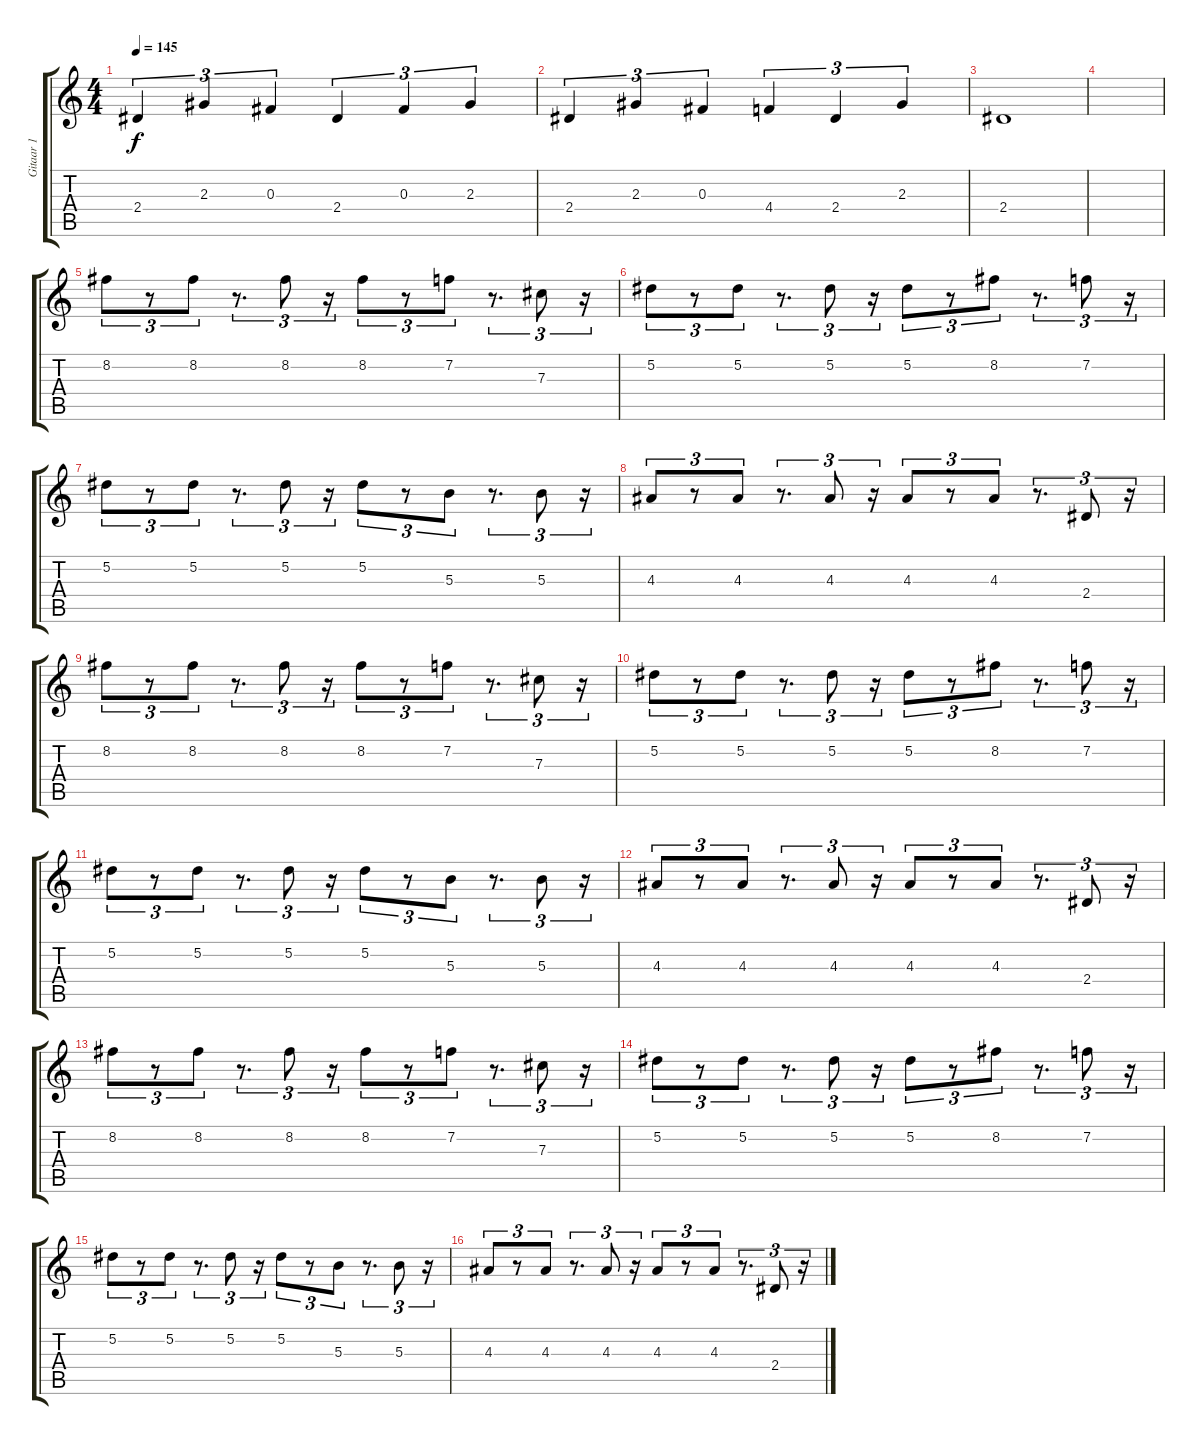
\track ("Gitaar 1" "Gitaar 1") {instrument distortionguitar}
\staff {score tabs}
\tuning (Eb4 Bb3 Gb3 Db3 Ab2 Db2) {hide}
\ts (4 4)
\tempo 145
\clef g2
\ks c
2.4.4{tu (3 2) dy f} 2.3.4{tu (3 2)} 0.3.4{tu (3 2)} 2.4.4{tu (3 2)} 0.3.4{tu (3 2)} 2.3.4{tu (3 2)} |
2.4.4{tu (3 2)} 2.3.4{tu (3 2)} 0.3.4{tu (3 2)} 4.4.4{tu (3 2)} 2.4.4{tu (3 2)} 2.3.4{tu (3 2)} |
2.4.1 |
|
8.2.8{tu (3 2)} r.8{tu (3 2)} 8.2.8{tu (3 2)} r.8{d tu (3 2)} 8.2.8{tu (3 2)} r.16{tu (3 2)} 8.2.8{tu (3 2)} r.8{tu (3 2)} 7.2.8{tu (3 2)} r.8{d tu (3 2)} 7.3.8{tu (3 2)} r.16{tu (3 2)} |
5.2.8{tu (3 2)} r.8{tu (3 2)} 5.2.8{tu (3 2)} r.8{d tu (3 2)} 5.2.8{tu (3 2)} r.16{tu (3 2)} 5.2.8{tu (3 2)} r.8{tu (3 2)} 8.2.8{tu (3 2)} r.8{d tu (3 2)} 7.2.8{tu (3 2)} r.16{tu (3 2)} |
5.2.8{tu (3 2)} r.8{tu (3 2)} 5.2.8{tu (3 2)} r.8{d tu (3 2)} 5.2.8{tu (3 2)} r.16{tu (3 2)} 5.2.8{tu (3 2)} r.8{tu (3 2)} 5.3.8{tu (3 2)} r.8{d tu (3 2)} 5.3.8{tu (3 2)} r.16{tu (3 2)} |
4.3.8{tu (3 2)} r.8{tu (3 2)} 4.3.8{tu (3 2)} r.8{d tu (3 2)} 4.3.8{tu (3 2)} r.16{tu (3 2)} 4.3.8{tu (3 2)} r.8{tu (3 2)} 4.3.8{tu (3 2)} r.8{d tu (3 2)} 2.4.8{tu (3 2)} r.16{tu (3 2)} |
8.2.8{tu (3 2)} r.8{tu (3 2)} 8.2.8{tu (3 2)} r.8{d tu (3 2)} 8.2.8{tu (3 2)} r.16{tu (3 2)} 8.2.8{tu (3 2)} r.8{tu (3 2)} 7.2.8{tu (3 2)} r.8{d tu (3 2)} 7.3.8{tu (3 2)} r.16{tu (3 2)} |
5.2.8{tu (3 2)} r.8{tu (3 2)} 5.2.8{tu (3 2)} r.8{d tu (3 2)} 5.2.8{tu (3 2)} r.16{tu (3 2)} 5.2.8{tu (3 2)} r.8{tu (3 2)} 8.2.8{tu (3 2)} r.8{d tu (3 2)} 7.2.8{tu (3 2)} r.16{tu (3 2)} |
5.2.8{tu (3 2)} r.8{tu (3 2)} 5.2.8{tu (3 2)} r.8{d tu (3 2)} 5.2.8{tu (3 2)} r.16{tu (3 2)} 5.2.8{tu (3 2)} r.8{tu (3 2)} 5.3.8{tu (3 2)} r.8{d tu (3 2)} 5.3.8{tu (3 2)} r.16{tu (3 2)} |
4.3.8{tu (3 2)} r.8{tu (3 2)} 4.3.8{tu (3 2)} r.8{d tu (3 2)} 4.3.8{tu (3 2)} r.16{tu (3 2)} 4.3.8{tu (3 2)} r.8{tu (3 2)} 4.3.8{tu (3 2)} r.8{d tu (3 2)} 2.4.8{tu (3 2)} r.16{tu (3 2)} |
8.2.8{tu (3 2)} r.8{tu (3 2)} 8.2.8{tu (3 2)} r.8{d tu (3 2)} 8.2.8{tu (3 2)} r.16{tu (3 2)} 8.2.8{tu (3 2)} r.8{tu (3 2)} 7.2.8{tu (3 2)} r.8{d tu (3 2)} 7.3.8{tu (3 2)} r.16{tu (3 2)} |
5.2.8{tu (3 2)} r.8{tu (3 2)} 5.2.8{tu (3 2)} r.8{d tu (3 2)} 5.2.8{tu (3 2)} r.16{tu (3 2)} 5.2.8{tu (3 2)} r.8{tu (3 2)} 8.2.8{tu (3 2)} r.8{d tu (3 2)} 7.2.8{tu (3 2)} r.16{tu (3 2)} |
5.2.8{tu (3 2)} r.8{tu (3 2)} 5.2.8{tu (3 2)} r.8{d tu (3 2)} 5.2.8{tu (3 2)} r.16{tu (3 2)} 5.2.8{tu (3 2)} r.8{tu (3 2)} 5.3.8{tu (3 2)} r.8{d tu (3 2)} 5.3.8{tu (3 2)} r.16{tu (3 2)} |
4.3.8{tu (3 2)} r.8{tu (3 2)} 4.3.8{tu (3 2)} r.8{d tu (3 2)} 4.3.8{tu (3 2)} r.16{tu (3 2)} 4.3.8{tu (3 2)} r.8{tu (3 2)} 4.3.8{tu (3 2)} r.8{d tu (3 2)} 2.4.8{tu (3 2)} r.16{tu (3 2)}
